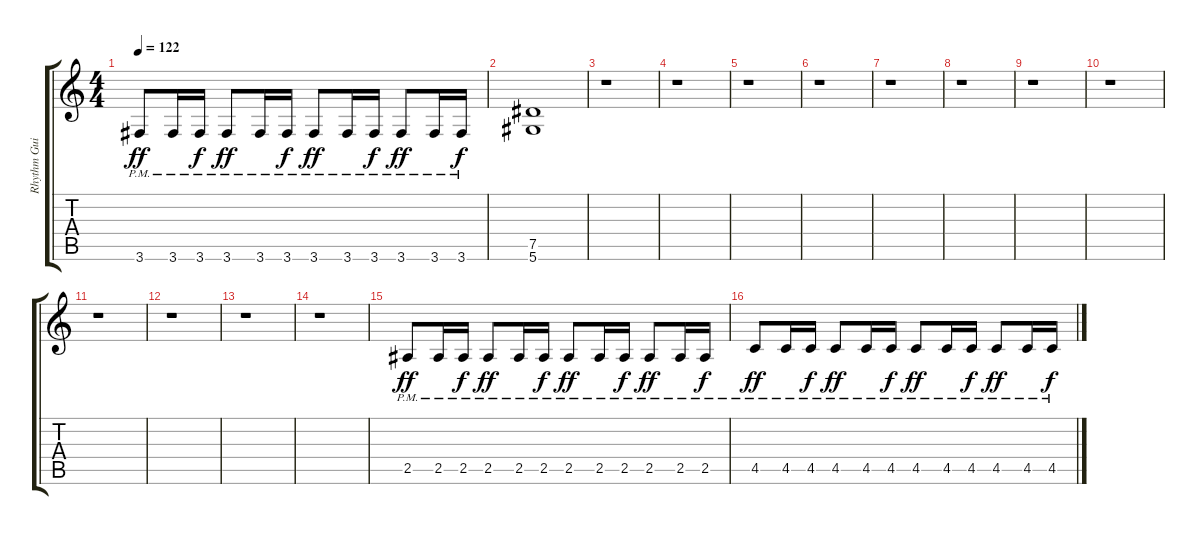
\track ("Rhythm Guitar II" "Rhythm Gui") {instrument distortionguitar}
\staff {score tabs}
\tuning (Eb4 Bb3 Gb3 Db3 Ab2 Eb2) {hide}
\ts (4 4)
\tempo 122
\clef g2
\ks c
3.6{pm}.8{dy ff} 3.6{pm}.16 3.6{pm}.16{dy f} 3.6{pm}.8{dy ff} 3.6{pm}.16 3.6{pm}.16{dy f} 3.6{pm}.8{dy ff} 3.6{pm}.16 3.6{pm}.16{dy f} 3.6{pm}.8{dy ff} 3.6{pm}.16 3.6{pm}.16{dy f} |
(7.5 5.6).1 |
r.1 |
r.1 |
r.1 |
r.1 |
r.1 |
r.1 |
r.1 |
r.1 |
r.1 |
r.1 |
r.1 |
r.1 |
2.5{pm}.8{dy ff} 2.5{pm}.16 2.5{pm}.16{dy f} 2.5{pm}.8{dy ff} 2.5{pm}.16 2.5{pm}.16{dy f} 2.5{pm}.8{dy ff} 2.5{pm}.16 2.5{pm}.16{dy f} 2.5{pm}.8{dy ff} 2.5{pm}.16 2.5{pm}.16{dy f} |
4.5{pm}.8{dy ff} 4.5{pm}.16 4.5{pm}.16{dy f} 4.5{pm}.8{dy ff} 4.5{pm}.16 4.5{pm}.16{dy f} 4.5{pm}.8{dy ff} 4.5{pm}.16 4.5{pm}.16{dy f} 4.5{pm}.8{dy ff} 4.5{pm}.16 4.5{pm}.16{dy f}
